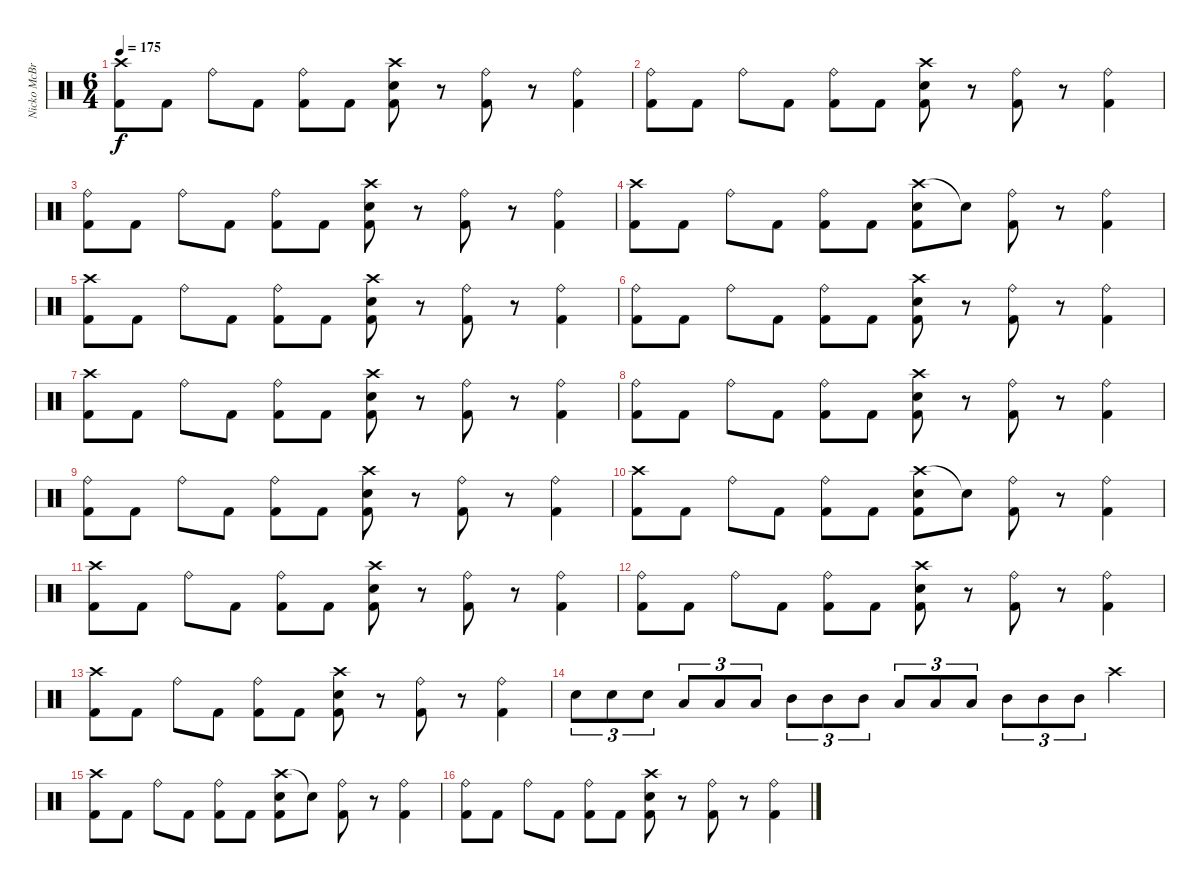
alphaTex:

\track ("Nicko McBrain" "Nicko McBr") {instrument percussion}
\staff {score}
\articulation defaults
\ts (6 4)
\tempo 175
\clef neutral
\ks c
("Crash high (hit)" "Kick (hit) 2").8{dy f} "Kick (hit) 2".8 "Ride (bell)".8 "Kick (hit) 2".8 ("Ride (bell)" "Kick (hit) 2").8 "Kick (hit) 2".8 ("Crash high (hit)" "Snare (hit) 2" "Kick (hit) 2").8 r.8 ("Ride (bell)" "Kick (hit) 2").8 r.8 ("Ride (bell)" "Kick (hit) 2").4 |
("Ride (bell)" "Kick (hit) 2").8 "Kick (hit) 2".8 "Ride (bell)".8 "Kick (hit) 2".8 ("Ride (bell)" "Kick (hit) 2").8 "Kick (hit) 2".8 ("Snare (hit) 2" "Crash high (hit)" "Kick (hit) 2").8 r.8 ("Ride (bell)" "Kick (hit) 2").8 r.8 ("Ride (bell)" "Kick (hit) 2").4 |
("Ride (bell)" "Kick (hit) 2").8 "Kick (hit) 2".8 "Ride (bell)".8 "Kick (hit) 2".8 ("Ride (bell)" "Kick (hit) 2").8 "Kick (hit) 2".8 ("Snare (hit) 2" "Crash high (hit)" "Kick (hit) 2").8 r.8 ("Ride (bell)" "Kick (hit) 2").8 r.8 ("Ride (bell)" "Kick (hit) 2").4 |
("Crash high (hit)" "Kick (hit) 2").8 "Kick (hit) 2".8 "Ride (bell)".8 "Kick (hit) 2".8 ("Ride (bell)" "Kick (hit) 2").8 "Kick (hit) 2".8 ("Crash high (hit)" "Snare (hit) 2" "Kick (hit) 2").8 "Snare (hit) 2"{t}.8 ("Ride (bell)" "Kick (hit) 2").8 r.8 ("Ride (bell)" "Kick (hit) 2").4 |
("Crash high (hit)" "Kick (hit) 2").8 "Kick (hit) 2".8 "Ride (bell)".8 "Kick (hit) 2".8 ("Ride (bell)" "Kick (hit) 2").8 "Kick (hit) 2".8 ("Crash high (hit)" "Snare (hit) 2" "Kick (hit) 2").8 r.8 ("Ride (bell)" "Kick (hit) 2").8 r.8 ("Ride (bell)" "Kick (hit) 2").4 |
("Ride (bell)" "Kick (hit) 2").8 "Kick (hit) 2".8 "Ride (bell)".8 "Kick (hit) 2".8 ("Ride (bell)" "Kick (hit) 2").8 "Kick (hit) 2".8 ("Snare (hit) 2" "Crash high (hit)" "Kick (hit) 2").8 r.8 ("Ride (bell)" "Kick (hit) 2").8 r.8 ("Ride (bell)" "Kick (hit) 2").4 |
("Crash high (hit)" "Kick (hit) 2").8 "Kick (hit) 2".8 "Ride (bell)".8 "Kick (hit) 2".8 ("Ride (bell)" "Kick (hit) 2").8 "Kick (hit) 2".8 ("Crash high (hit)" "Snare (hit) 2" "Kick (hit) 2").8 r.8 ("Ride (bell)" "Kick (hit) 2").8 r.8 ("Ride (bell)" "Kick (hit) 2").4 |
("Ride (bell)" "Kick (hit) 2").8 "Kick (hit) 2".8 "Ride (bell)".8 "Kick (hit) 2".8 ("Ride (bell)" "Kick (hit) 2").8 "Kick (hit) 2".8 ("Snare (hit) 2" "Crash high (hit)" "Kick (hit) 2").8 r.8 ("Ride (bell)" "Kick (hit) 2").8 r.8 ("Ride (bell)" "Kick (hit) 2").4 |
("Ride (bell)" "Kick (hit) 2").8 "Kick (hit) 2".8 "Ride (bell)".8 "Kick (hit) 2".8 ("Ride (bell)" "Kick (hit) 2").8 "Kick (hit) 2".8 ("Snare (hit) 2" "Crash high (hit)" "Kick (hit) 2").8 r.8 ("Ride (bell)" "Kick (hit) 2").8 r.8 ("Ride (bell)" "Kick (hit) 2").4 |
("Crash high (hit)" "Kick (hit) 2").8 "Kick (hit) 2".8 "Ride (bell)".8 "Kick (hit) 2".8 ("Ride (bell)" "Kick (hit) 2").8 "Kick (hit) 2".8 ("Crash high (hit)" "Snare (hit) 2" "Kick (hit) 2").8 "Snare (hit) 2"{t}.8 ("Ride (bell)" "Kick (hit) 2").8 r.8 ("Ride (bell)" "Kick (hit) 2").4 |
("Crash high (hit)" "Kick (hit) 2").8 "Kick (hit) 2".8 "Ride (bell)".8 "Kick (hit) 2".8 ("Ride (bell)" "Kick (hit) 2").8 "Kick (hit) 2".8 ("Crash high (hit)" "Snare (hit) 2" "Kick (hit) 2").8 r.8 ("Ride (bell)" "Kick (hit) 2").8 r.8 ("Ride (bell)" "Kick (hit) 2").4 |
("Ride (bell)" "Kick (hit) 2").8 "Kick (hit) 2".8 "Ride (bell)".8 "Kick (hit) 2".8 ("Ride (bell)" "Kick (hit) 2").8 "Kick (hit) 2".8 ("Snare (hit) 2" "Crash high (hit)" "Kick (hit) 2").8 r.8 ("Ride (bell)" "Kick (hit) 2").8 r.8 ("Ride (bell)" "Kick (hit) 2").4 |
("Crash high (hit)" "Kick (hit) 2").8 "Kick (hit) 2".8 "Ride (bell)".8 "Kick (hit) 2".8 ("Ride (bell)" "Kick (hit) 2").8 "Kick (hit) 2".8 ("Crash high (hit)" "Snare (hit) 2" "Kick (hit) 2").8 r.8 ("Ride (bell)" "Kick (hit) 2").8 r.8 ("Ride (bell)" "Kick (hit) 2").4 |
"Snare (hit) 2".8{tu (3 2)} "Snare (hit) 2".8{tu (3 2)} "Snare (hit) 2".8{tu (3 2)} "Low Tom (hit)".8{tu (3 2)} "Low Tom (hit)".8{tu (3 2)} "Low Tom (hit)".8{tu (3 2)} "Mid Tom (hit)".8{tu (3 2)} "Mid Tom (hit)".8{tu (3 2)} "Mid Tom (hit)".8{tu (3 2)} "Low Tom (hit)".8{tu (3 2)} "Low Tom (hit)".8{tu (3 2)} "Low Tom (hit)".8{tu (3 2)} "Mid Tom (hit)".8{tu (3 2)} "Mid Tom (hit)".8{tu (3 2)} "Mid Tom (hit)".8{tu (3 2)} "Crash high (hit)".4 |
("Crash high (hit)" "Kick (hit) 2").8 "Kick (hit) 2".8 "Ride (bell)".8 "Kick (hit) 2".8 ("Ride (bell)" "Kick (hit) 2").8 "Kick (hit) 2".8 ("Crash high (hit)" "Snare (hit) 2" "Kick (hit) 2").8 "Snare (hit) 2"{t}.8 ("Ride (bell)" "Kick (hit) 2").8 r.8 ("Ride (bell)" "Kick (hit) 2").4 |
("Ride (bell)" "Kick (hit) 2").8 "Kick (hit) 2".8 "Ride (bell)".8 "Kick (hit) 2".8 ("Ride (bell)" "Kick (hit) 2").8 "Kick (hit) 2".8 ("Crash high (hit)" "Snare (hit) 2" "Kick (hit) 2").8 r.8 ("Ride (bell)" "Kick (hit) 2").8 r.8 ("Ride (bell)" "Kick (hit) 2").4
